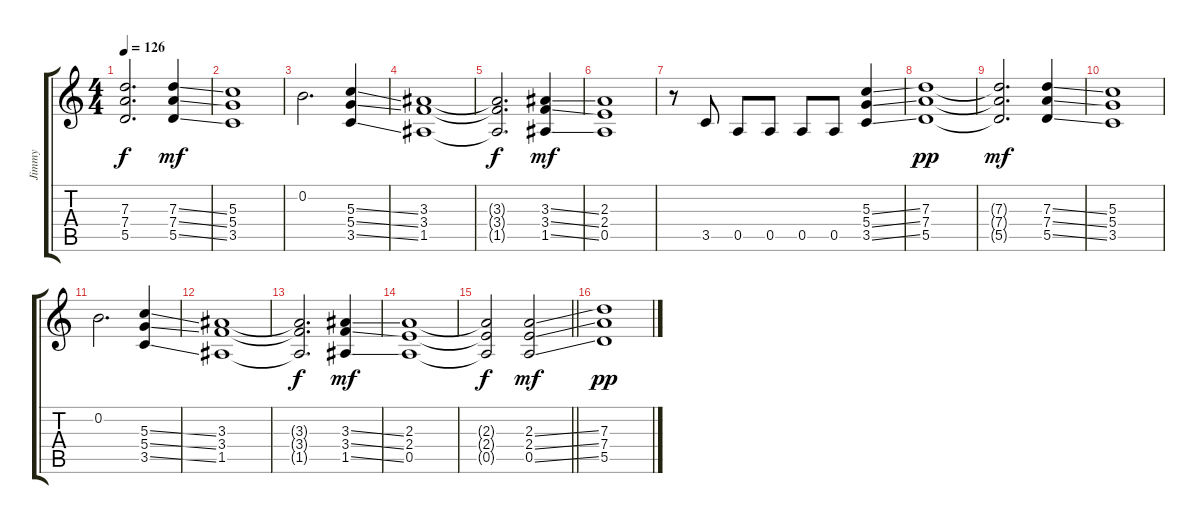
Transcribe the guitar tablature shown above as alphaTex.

\track ("Jimmy" "Jimmy") {instrument distortionguitar}
\staff {score tabs}
\tuning (E4 B3 G3 D3 A2 E2) {hide}
\ts (4 4)
\tempo 126
\clef g2
\ks c
(7.3{t} 7.4{t} 5.5{t}).2{d dy f} (7.3{ss} 7.4{ss} 5.5{ss}).4{dy mf} |
(5.3 5.4 3.5).1 |
0.2.2{d} (5.3{ss} 5.4{ss} 3.5{ss}).4 |
(3.3 3.4 1.5).1 |
(3.3{t} 3.4{t} 1.5{t}).2{d dy f} (3.3{ss} 3.4{ss} 1.5{ss}).4{dy mf} |
(2.3 2.4 0.5).1 |
r.8 3.5.8 0.5.8 0.5.8 0.5.8 0.5.8 (5.3{ss} 5.4{ss} 3.5{ss}).4 |
(7.3 7.4 5.5).1{dy pp} |
(7.3{t} 7.4{t} 5.5{t}).2{d dy mf} (7.3{ss} 7.4{ss} 5.5{ss}).4 |
(5.3 5.4 3.5).1 |
0.2.2{d} (5.3{ss} 5.4{ss} 3.5{ss}).4 |
(3.3 3.4 1.5).1 |
(3.3{t} 3.4{t} 1.5{t}).2{d dy f} (3.3{ss} 3.4{ss} 1.5{ss}).4{dy mf} |
(2.3 2.4 0.5).1 |
\barLineRight lightlight
(2.3{t} 2.4{t} 0.5{t}).2{dy f} (2.3{ss} 2.4{ss} 0.5{ss}).2{dy mf} |
(7.3 7.4 5.5).1{dy pp}
